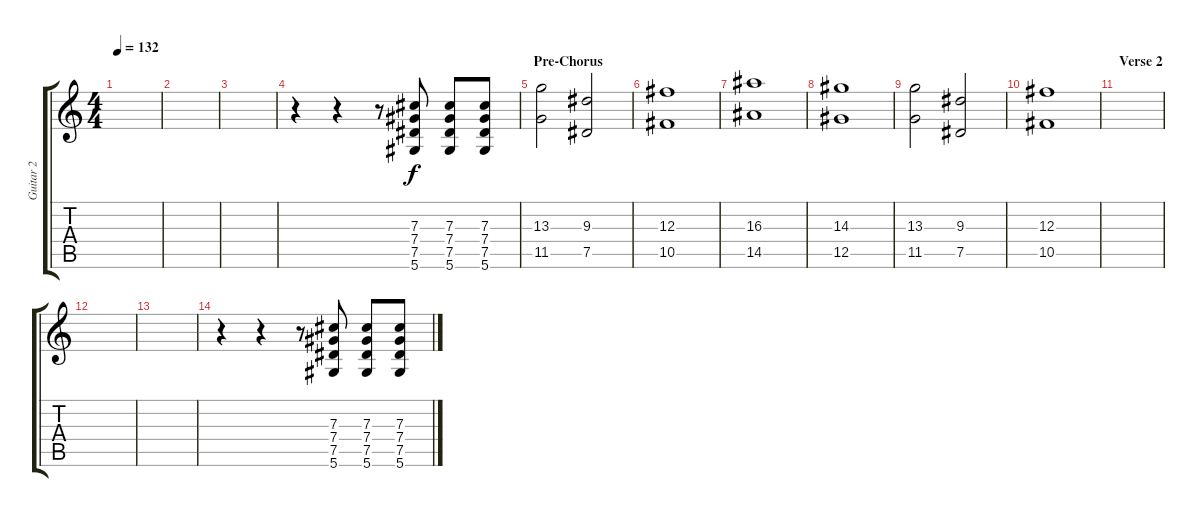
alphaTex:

\track ("Guitar 2" "Guitar 2") {instrument distortionguitar}
\staff {score tabs}
\tuning (Eb4 Bb3 Gb3 Db3 Ab2 Eb2) {hide}
\ts (4 4)
\tempo 132
\clef g2
\ks c
|
|
|
r.4 r.4 r.8 (7.3 7.4 7.5 5.6).8 (7.3 7.4 7.5 5.6).8 (7.3 7.4 7.5 5.6).8 |
\section ("" "Pre-Chorus")
(13.3 11.5).2 (9.3 7.5).2 |
(12.3 10.5).1 |
(16.3 14.5).1 |
(14.3 12.5).1 |
(13.3 11.5).2 (9.3 7.5).2 |
(12.3 10.5).1 |
\section ("" "Verse 2")
|
|
|
r.4 r.4 r.8 (7.3 7.4 7.5 5.6).8 (7.3 7.4 7.5 5.6).8 (7.3 7.4 7.5 5.6).8
